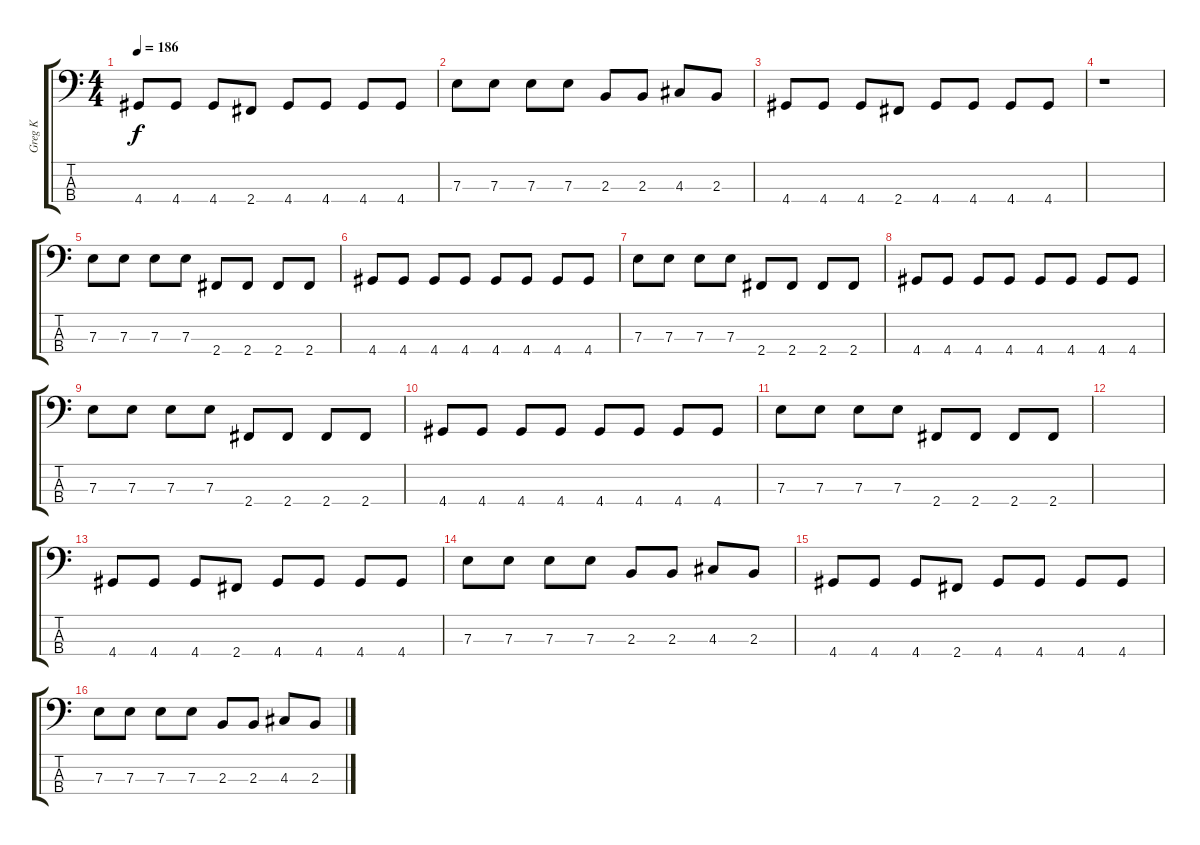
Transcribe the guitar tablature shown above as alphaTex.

\track ("Greg K" "Greg K") {instrument electricbasspick}
\staff {score tabs}
\tuning (G2 D2 A1 E1) {hide}
\ts (4 4)
\tempo 186
\clef f4
\ks c
4.4.8{dy f} 4.4.8 4.4.8 2.4.8 4.4.8 4.4.8 4.4.8 4.4.8 |
7.3.8 7.3.8 7.3.8 7.3.8 2.3.8 2.3.8 4.3.8 2.3.8 |
4.4.8 4.4.8 4.4.8 2.4.8 4.4.8 4.4.8 4.4.8 4.4.8 |
r.1 |
7.3.8 7.3.8 7.3.8 7.3.8 2.4.8 2.4.8 2.4.8 2.4.8 |
4.4.8 4.4.8 4.4.8 4.4.8 4.4.8 4.4.8 4.4.8 4.4.8 |
7.3.8 7.3.8 7.3.8 7.3.8 2.4.8 2.4.8 2.4.8 2.4.8 |
4.4.8 4.4.8 4.4.8 4.4.8 4.4.8 4.4.8 4.4.8 4.4.8 |
7.3.8 7.3.8 7.3.8 7.3.8 2.4.8 2.4.8 2.4.8 2.4.8 |
4.4.8 4.4.8 4.4.8 4.4.8 4.4.8 4.4.8 4.4.8 4.4.8 |
7.3.8 7.3.8 7.3.8 7.3.8 2.4.8 2.4.8 2.4.8 2.4.8 |
|
4.4.8 4.4.8 4.4.8 2.4.8 4.4.8 4.4.8 4.4.8 4.4.8 |
7.3.8 7.3.8 7.3.8 7.3.8 2.3.8 2.3.8 4.3.8 2.3.8 |
4.4.8 4.4.8 4.4.8 2.4.8 4.4.8 4.4.8 4.4.8 4.4.8 |
7.3.8 7.3.8 7.3.8 7.3.8 2.3.8 2.3.8 4.3.8 2.3.8
